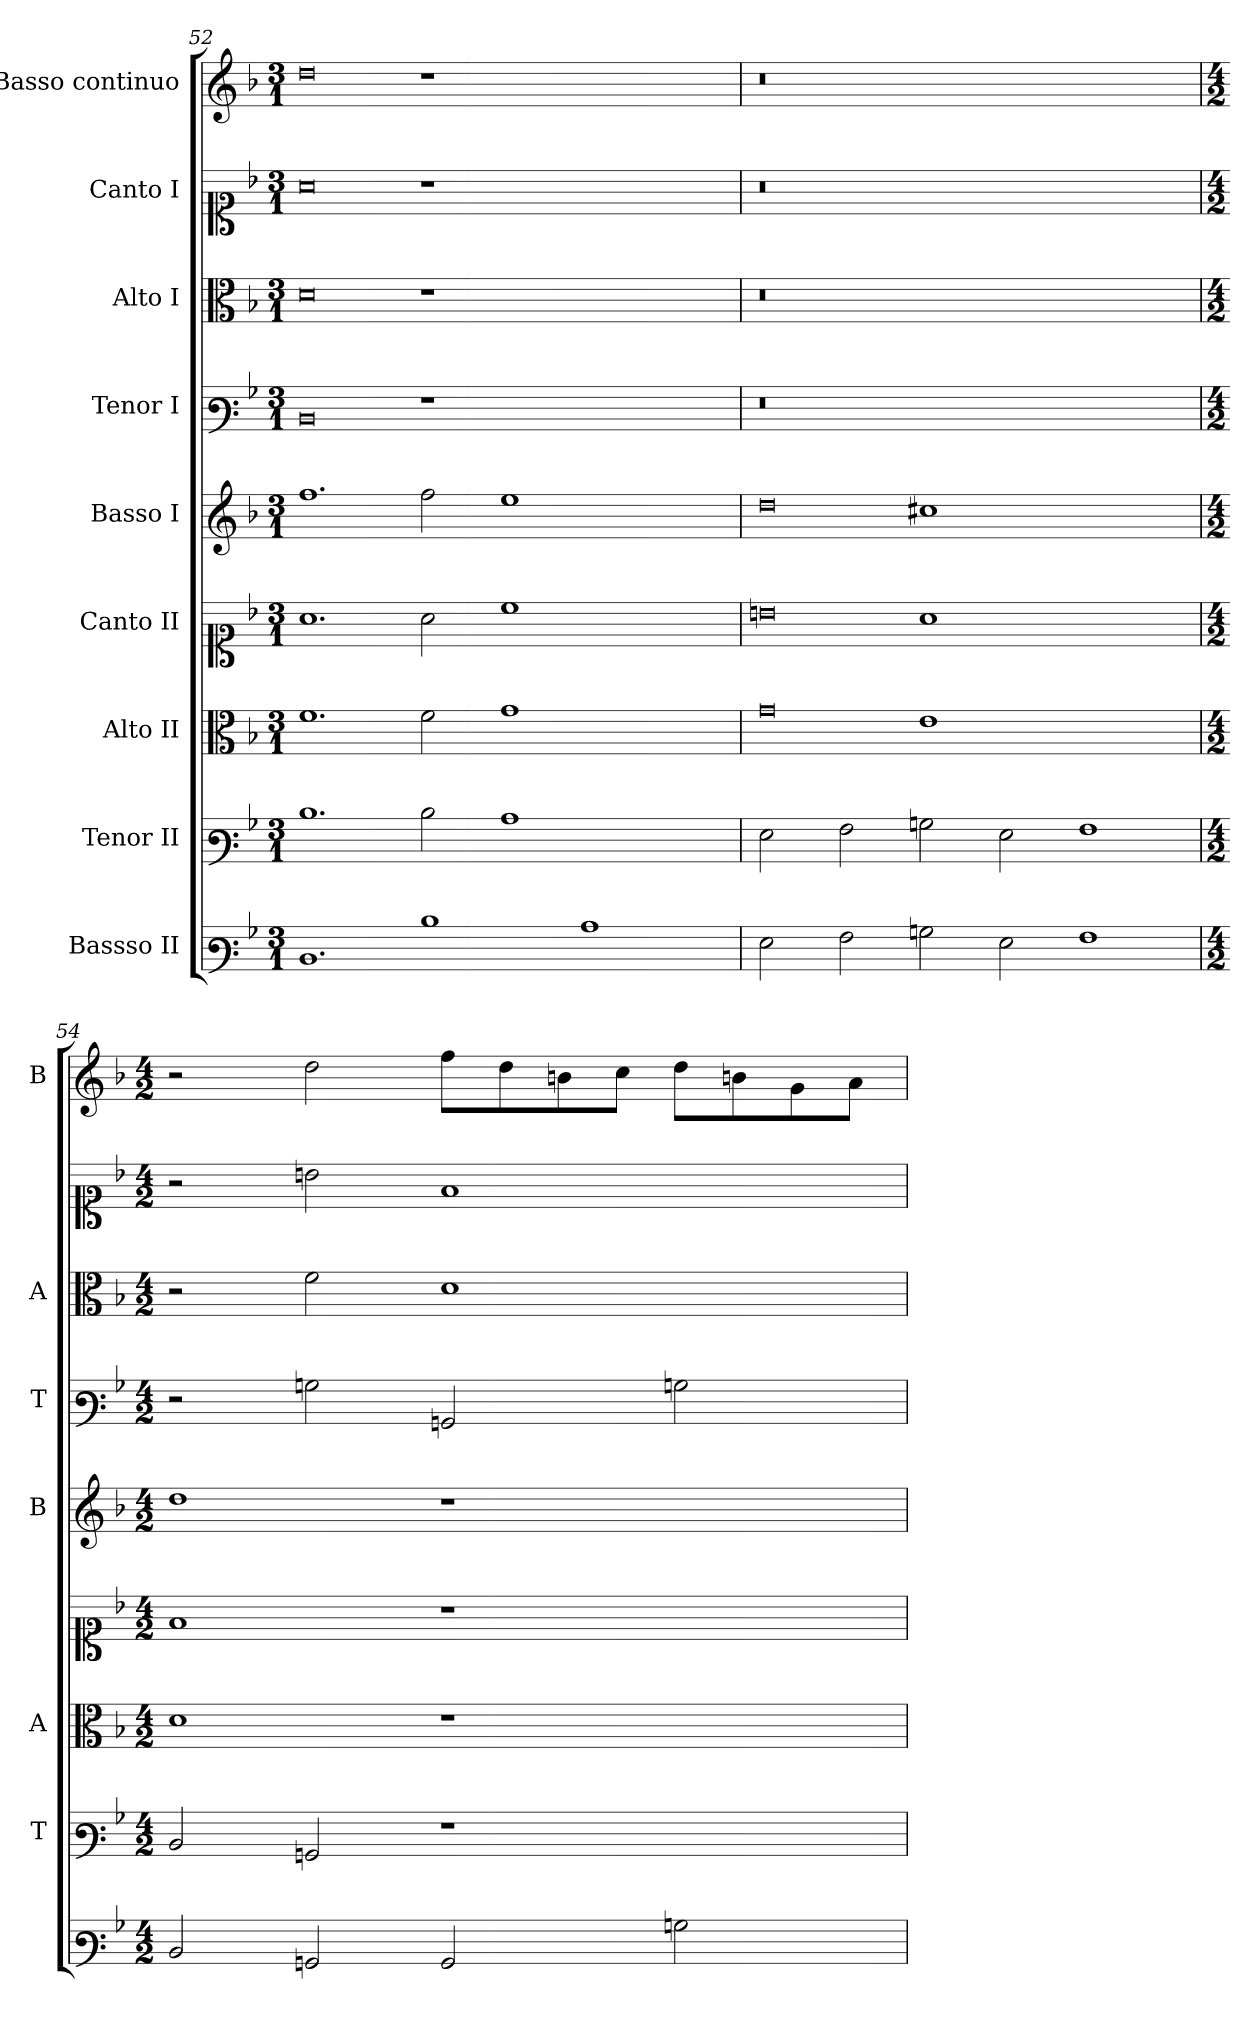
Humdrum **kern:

**kern	**kern	**kern	**kern	**kern	**kern	**kern	**kern	**kern
*part9	*part8	*part7	*part6	*part5	*part4	*part3	*part2	*part1
*staff9	*staff8	*staff7	*staff6	*staff5	*staff4	*staff3	*staff2	*staff1
*I"Bassso II	*I"Tenor II	*I"Alto II	*I"Canto II	*I"Basso I	*I"Tenor I	*I"Alto I	*I"Canto I	*I"Basso continuo
*	*I'T	*I'A	*	*I'B	*I'T	*I'A	*	*I'B
!!LO:LB:g=z
*clefF3	*clefF3	*clefC3	*clefC1	*clefG2	*clefF3	*clefC3	*clefC1	*clefG2
*k[b-]	*k[b-]	*k[b-]	*k[b-]	*k[b-]	*k[b-]	*k[b-]	*k[b-]	*k[b-]
*F:	*F:	*F:	*F:	*F:	*F:	*F:	*F:	*F:
*M3/1	*M3/1	*M3/1	*M3/1	*M3/1	*M3/1	*M3/1	*M3/1	*M3/1
=52	=52	=52	=52	=52	=52	=52	=52	=52
!LO:N:vis=1.	!LO:N:vis=1.	!LO:N:vis=1.	!LO:N:vis=1.	!LO:N:vis=1.	!LO:N:vis=0	!LO:N:vis=0	!LO:N:vis=0	!LO:N:vis=0
2D	2d	2f	2a	2ff	2D	2d	2a	2dd
!LO:N:vis=1	!LO:N:vis=2	!LO:N:vis=2	!LO:N:vis=2	!LO:N:vis=2	!LO:N:vis=1	!LO:N:vis=1	!LO:N:vis=1	!LO:N:vis=1
2d	4d	4f	4a	4ff	4r	4r	4r	4r
!	!LO:N:vis=1	!LO:N:vis=1	!LO:N:vis=1	!LO:N:vis=1	!	!	!	!
.	2c	2g	2cc	2ee	2.ryy	2.ryy	2.ryy	2.ryy
!LO:N:vis=1	!	!	!	!	!	!	!	!
2c	.	.	.	.	.	.	.	.
.	4ryy	4ryy	4ryy	4ryy	.	.	.	.
=53	=53	=53	=53	=53	=53	=53	=53	=53
!LO:N:vis=2	!LO:N:vis=2	!LO:N:vis=0	!LO:N:vis=0	!LO:N:vis=0	!LO:N:vis=0	!LO:N:vis=0	!LO:N:vis=0	!LO:N:vis=0
4G	4G	2g	2bn	2dd	1r	1r	1r	1r
!LO:N:vis=2	!LO:N:vis=2	!	!	!	!	!	!	!
4A	4A	.	.	.	.	.	.	.
!LO:N:vis=2	!LO:N:vis=2	!LO:N:vis=1	!LO:N:vis=1	!LO:N:vis=1	!	!	!	!
4Bn	4Bn	4e	4a	4cc#X	.	.	.	.
!LO:N:vis=2	!LO:N:vis=2	!	!	!	!	!	!	!
4G	4G	2.ryy	2.ryy	2.ryy	.	.	.	.
!LO:N:vis=1	!LO:N:vis=1	!	!	!	!	!	!	!
2A	2A	.	.	.	2ryy	2ryy	2ryy	2ryy
=54	=54	=54	=54	=54	=54	=54	=54	=54
*M4/2	*M4/2	*M4/2	*M4/2	*M4/2	*M4/2	*M4/2	*M4/2	*M4/2
2D	2D	1d	1f	1dd	2r	2r	2r	2r
2BBn	2BBn	.	.	.	2Bn	2f	2bn	2dd
2BB	1r	1r	1r	1r	2BBn	1d	1f	8ffL
.	.	.	.	.	.	.	.	8dd
.	.	.	.	.	.	.	.	8bn
.	.	.	.	.	.	.	.	8ccJ
2Bn	.	.	.	.	2Bn	.	.	8ddL
.	.	.	.	.	.	.	.	8bn
.	.	.	.	.	.	.	.	8g
.	.	.	.	.	.	.	.	8aJ
=	=	=	=	=	=	=	=	=
*-	*-	*-	*-	*-	*-	*-	*-	*-
